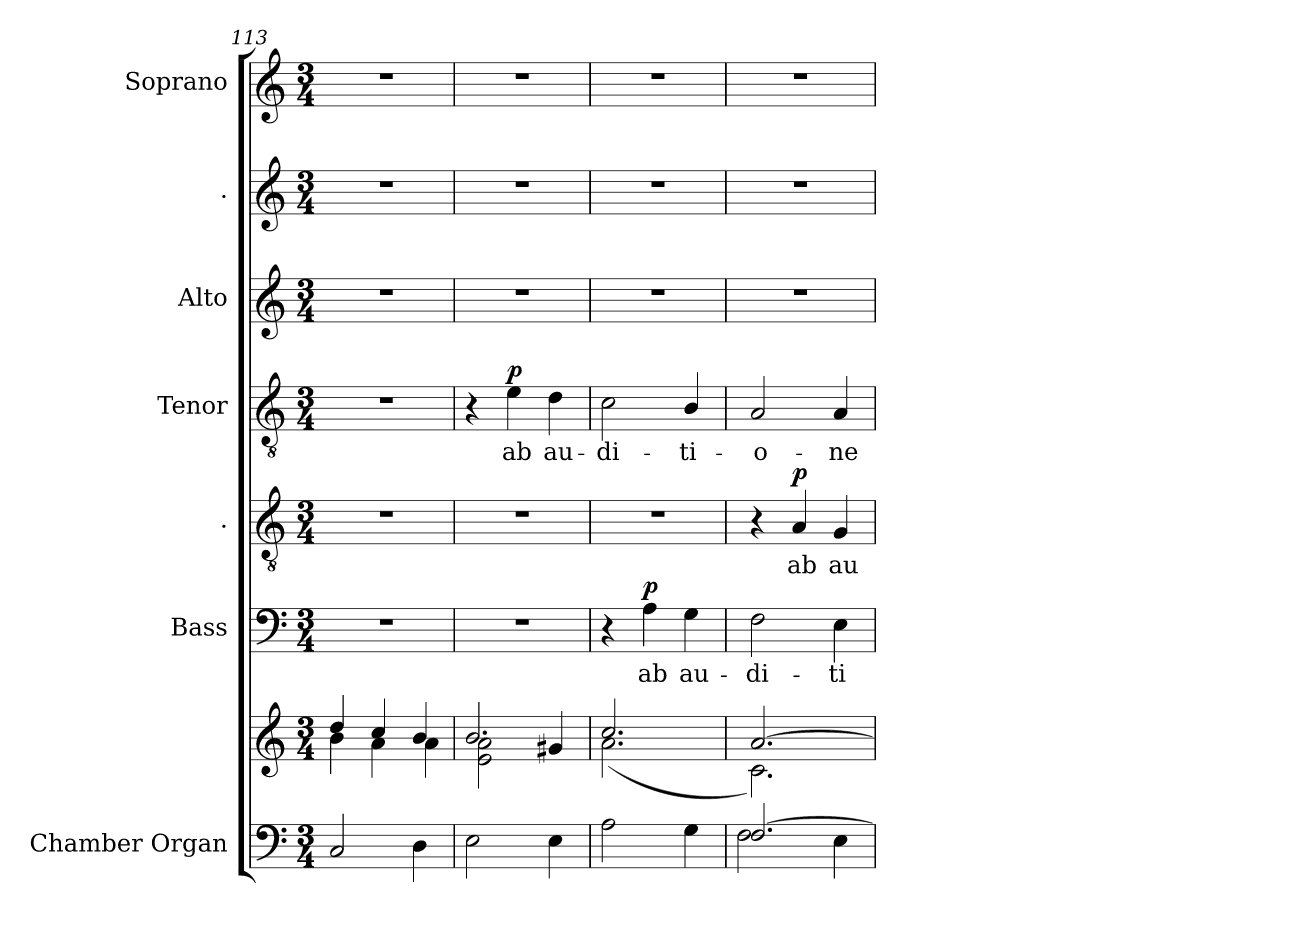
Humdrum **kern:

**kern	**kern	**kern	**text	**dynam	**kern	**text	**dynam	**kern	**text	**dynam	**kern	**kern	**kern
*part7	*part7	*part6	*part6	*part6	*part5	*part5	*part5	*part4	*part4	*part4	*part3	*part2	*part1
*staff8	*staff7	*staff6	*staff6	*staff6	*staff5	*staff5	*staff5	*staff4	*staff4	*staff4	*staff3	*staff2	*staff1
*I"Chamber  Organ	*	*I"Bass	*	*	*I".	*	*	*I"Tenor	*	*	*I"Alto	*I".	*I"Soprano
*I'Org.	*	*I'B.	*	*	*	*	*	*I'T.	*	*	*I'A.	*	*I'S.
*clefF4	*clefG2	*clefF4	*	*	*clefGv2	*	*	*clefGv2	*	*	*clefG2	*clefG2	*clefG2
*	*	*	*	*	*ITrd7c12	*	*	*ITrd7c12	*	*	*	*	*
*k[]	*k[]	*k[]	*	*	*k[]	*	*	*k[]	*	*	*k[]	*k[]	*k[]
*C:	*C:	*C:	*	*	*C:	*	*	*C:	*	*	*C:	*C:	*C:
*M3/4	*M3/4	*M3/4	*	*	*M3/4	*	*	*M3/4	*	*	*M3/4	*M3/4	*M3/4
=113	=113	=113	=113	=113	=113	=113	=113	=113	=113	=113	=113	=113	=113
*	*^	*	*	*	*	*	*	*	*	*	*	*	*
!	!	!	!LO:N:vis=1	!	!	!LO:N:vis=1	!	!	!LO:N:vis=1	!	!	!LO:N:vis=1	!LO:N:vis=1	!LO:N:vis=1
2Ci/	4ddi/	4bi\	2.r	.	.	2.r	.	.	2.r	.	.	2.r	2.r	2.r
.	4cci/	4ai\	.	.	.	.	.	.	.	.	.	.	.	.
4Di\	4bi/	4ai\	.	.	.	.	.	.	.	.	.	.	.	.
=114	=114	=114	=114	=114	=114	=114	=114	=114	=114	=114	=114	=114	=114	=114
!	!	!	!LO:N:vis=1	!	!	!LO:N:vis=1	!	!	!	!	!	!LO:N:vis=1	!LO:N:vis=1	!LO:N:vis=1
2Ei\	2.bi/	2ei\ 2ai	2.r	.	.	2.r	.	.	4r	.	.	2.r	2.r	2.r
!	!	!	!	!	!	!	!	!	!	!LO:LY:b:color=#000000	!	!	!	!
.	.	.	.	.	.	.	.	.	4Ei\	ab	p	.	.	.
!	!	!	!	!	!	!	!	!	!	!LO:LY:b:color=#000000	!	!	!	!
4Ei\	.	4g#Xi/	.	.	.	.	.	.	4Di\	au-	.	.	.	.
=115	=115	=115	=115	=115	=115	=115	=115	=115	=115	=115	=115	=115	=115	=115
!	!	!	!	!	!	!LO:N:vis=1	!	!	!	!	!	!	!	!
!	!	!	!	!	!	!	!	!	!	!LO:LY:b:color=#000000	!	!LO:N:vis=1	!LO:N:vis=1	!LO:N:vis=1
2Ai\	2.cci/	(2.ai\	4r	.	.	2.r	.	.	2Ci\	-di-	.	2.r	2.r	2.r
!	!	!	!	!LO:LY:b:color=#000000	!	!	!	!	!	!	!	!	!	!
.	.	.	4Ai\	ab	p	.	.	.	.	.	.	.	.	.
!	!	!	!	!LO:LY:b:color=#000000	!	!	!	!	!	!	!	!	!	!
!	!	!	!	!	!	!	!	!	!	!LO:LY:b:color=#000000	!	!	!	!
4Gi\	.	.	4Gi\	au-	.	.	.	.	4BBi/	-ti-	.	.	.	.
=116	=116	=116	=116	=116	=116	=116	=116	=116	=116	=116	=116	=116	=116	=116
*^	*	*	*	*	*	*	*	*	*	*	*	*	*	*
!	!	!	!	!	!LO:LY:b:color=#000000	!	!	!	!	!	!	!	!	!	!
!	!	!	!	!	!	!	!	!	!	!	!LO:LY:b:color=#000000	!	!LO:N:vis=1	!LO:N:vis=1	!LO:N:vis=1
[2.Fi/	2Fi\	[2.ai/	2.ci\)	2Fi\	-di-	.	4r	.	.	2AAi/	-o-	.	2.r	2.r	2.r
!	!	!	!	!	!	!	!	!LO:LY:b:color=#000000	!	!	!	!	!	!	!
.	.	.	.	.	.	.	4AAi/	ab	p	.	.	.	.	.	.
!	!	!	!	!	!LO:LY:b:color=#000000	!	!	!	!	!	!	!	!	!	!
!	!	!	!	!	!	!	!	!LO:LY:b:color=#000000	!	!	!	!	!	!	!
!	!	!	!	!	!	!	!	!	!	!	!LO:LY:b:color=#000000	!	!	!	!
.	4Ei\	.	.	4Ei\	-ti-	.	4GGi/	au-	.	4AAi/	-ne	.	.	.	.
*v	*v	*	*	*	*	*	*	*	*	*	*	*	*	*	*
*	*v	*v	*	*	*	*	*	*	*	*	*	*	*	*
=	=	=	=	=	=	=	=	=	=	=	=	=	=
*-	*-	*-	*-	*-	*-	*-	*-	*-	*-	*-	*-	*-	*-
